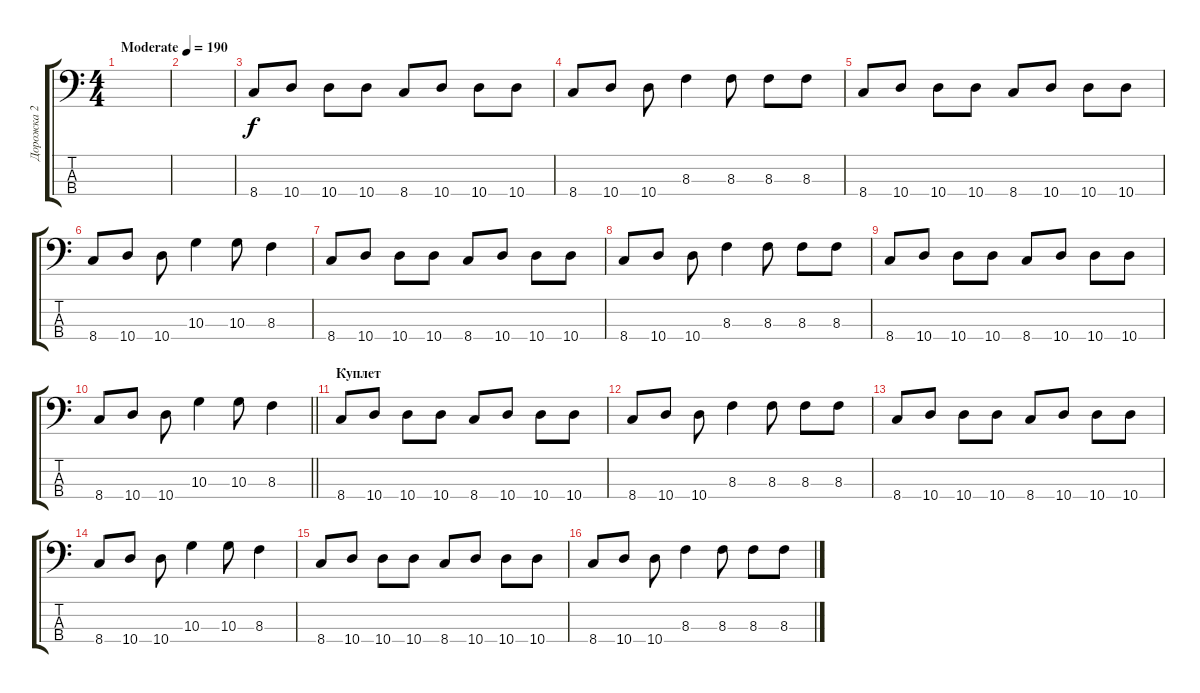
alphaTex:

\track ("Дорожка 2" "Дорожка 2") {instrument electricbassfinger}
\staff {score tabs}
\tuning (G2 D2 A1 E1) {hide}
\ts (4 4)
\tempo (190 "Moderate")
\clef f4
\ks c
|
|
8.4.8 10.4.8 10.4.8 10.4.8 8.4.8 10.4.8 10.4.8 10.4.8 |
8.4.8 10.4.8 10.4.8 8.3.4 8.3.8 8.3.8 8.3.8 |
8.4.8 10.4.8 10.4.8 10.4.8 8.4.8 10.4.8 10.4.8 10.4.8 |
8.4.8 10.4.8 10.4.8 10.3.4 10.3.8 8.3.4 |
8.4.8 10.4.8 10.4.8 10.4.8 8.4.8 10.4.8 10.4.8 10.4.8 |
8.4.8 10.4.8 10.4.8 8.3.4 8.3.8 8.3.8 8.3.8 |
8.4.8 10.4.8 10.4.8 10.4.8 8.4.8 10.4.8 10.4.8 10.4.8 |
\barLineRight lightlight
8.4.8 10.4.8 10.4.8 10.3.4 10.3.8 8.3.4 |
\section ("" "Куплет")
8.4.8 10.4.8 10.4.8 10.4.8 8.4.8 10.4.8 10.4.8 10.4.8 |
8.4.8 10.4.8 10.4.8 8.3.4 8.3.8 8.3.8 8.3.8 |
8.4.8 10.4.8 10.4.8 10.4.8 8.4.8 10.4.8 10.4.8 10.4.8 |
8.4.8 10.4.8 10.4.8 10.3.4 10.3.8 8.3.4 |
8.4.8 10.4.8 10.4.8 10.4.8 8.4.8 10.4.8 10.4.8 10.4.8 |
8.4.8 10.4.8 10.4.8 8.3.4 8.3.8 8.3.8 8.3.8
